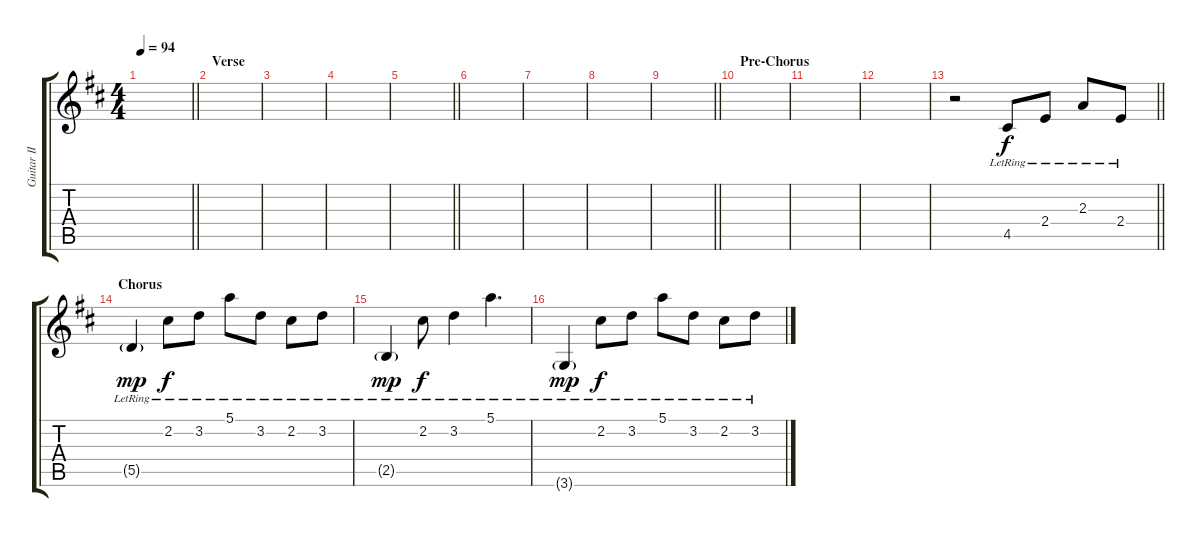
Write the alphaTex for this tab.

\track ("Guitar II" "Guitar II") {instrument electricguitarclean}
\staff {score tabs}
\tuning (E4 B3 G3 D3 A2 E2) {hide}
\ts (4 4)
\tempo 94
\clef g2
\barLineRight lightlight
\ks d
|
\section ("" "Verse")
|
|
|
\barLineRight lightlight
|
\section ("" "")
|
|
|
\barLineRight lightlight
|
\section ("" "Pre-Chorus")
|
|
|
\barLineRight lightlight
r.2 4.5{lr}.8{dy f} 2.4{lr}.8 2.3{lr}.8 2.4{lr}.8 |
\section ("" "Chorus")
5.5{g lr}.4{dy mp} 2.2{lr}.8{dy f} 3.2{lr}.8 5.1{lr}.8 3.2{lr}.8 2.2{lr}.8 3.2{lr}.8 |
2.5{g lr}.4{dy mp} 2.2{lr}.8{dy f} 3.2{lr}.4 5.1{lr}.4{d} |
3.6{g lr}.4{dy mp} 2.2{lr}.8{dy f} 3.2{lr}.8 5.1{lr}.8 3.2{lr}.8 2.2{lr}.8 3.2{lr}.8
